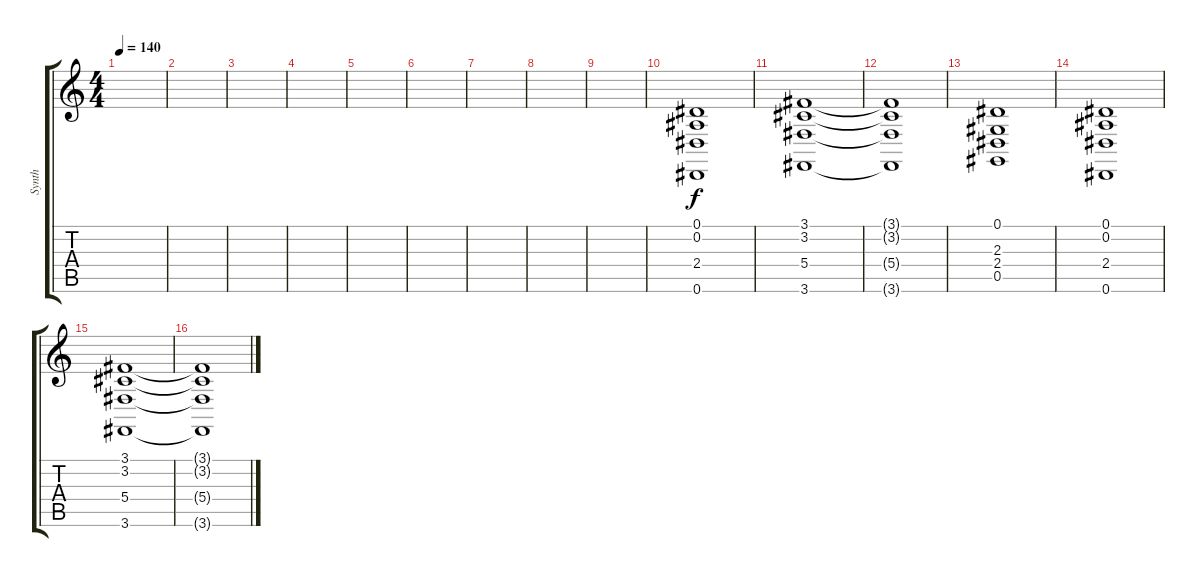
\track ("Synth" "Synth") {instrument lead1square}
\staff {score tabs}
\tuning (Eb4 Bb3 Gb3 Db3 Ab2 Eb2) {hide}
\ts (4 4)
\tempo 140
\clef g2
\ks c
|
|
|
|
|
|
|
|
|
(0.1 0.2 2.4 0.6).1{volume 13 balance 8} |
(3.1 3.2 5.4 3.6).1 |
(3.1{t} 3.2{t} 5.4{t} 3.6{t}).1 |
(0.1 2.3 2.4 0.5).1 |
(0.1 0.2 2.4 0.6).1{volume 13 balance 8} |
(3.1 3.2 5.4 3.6).1 |
(3.1{t} 3.2{t} 5.4{t} 3.6{t}).1
